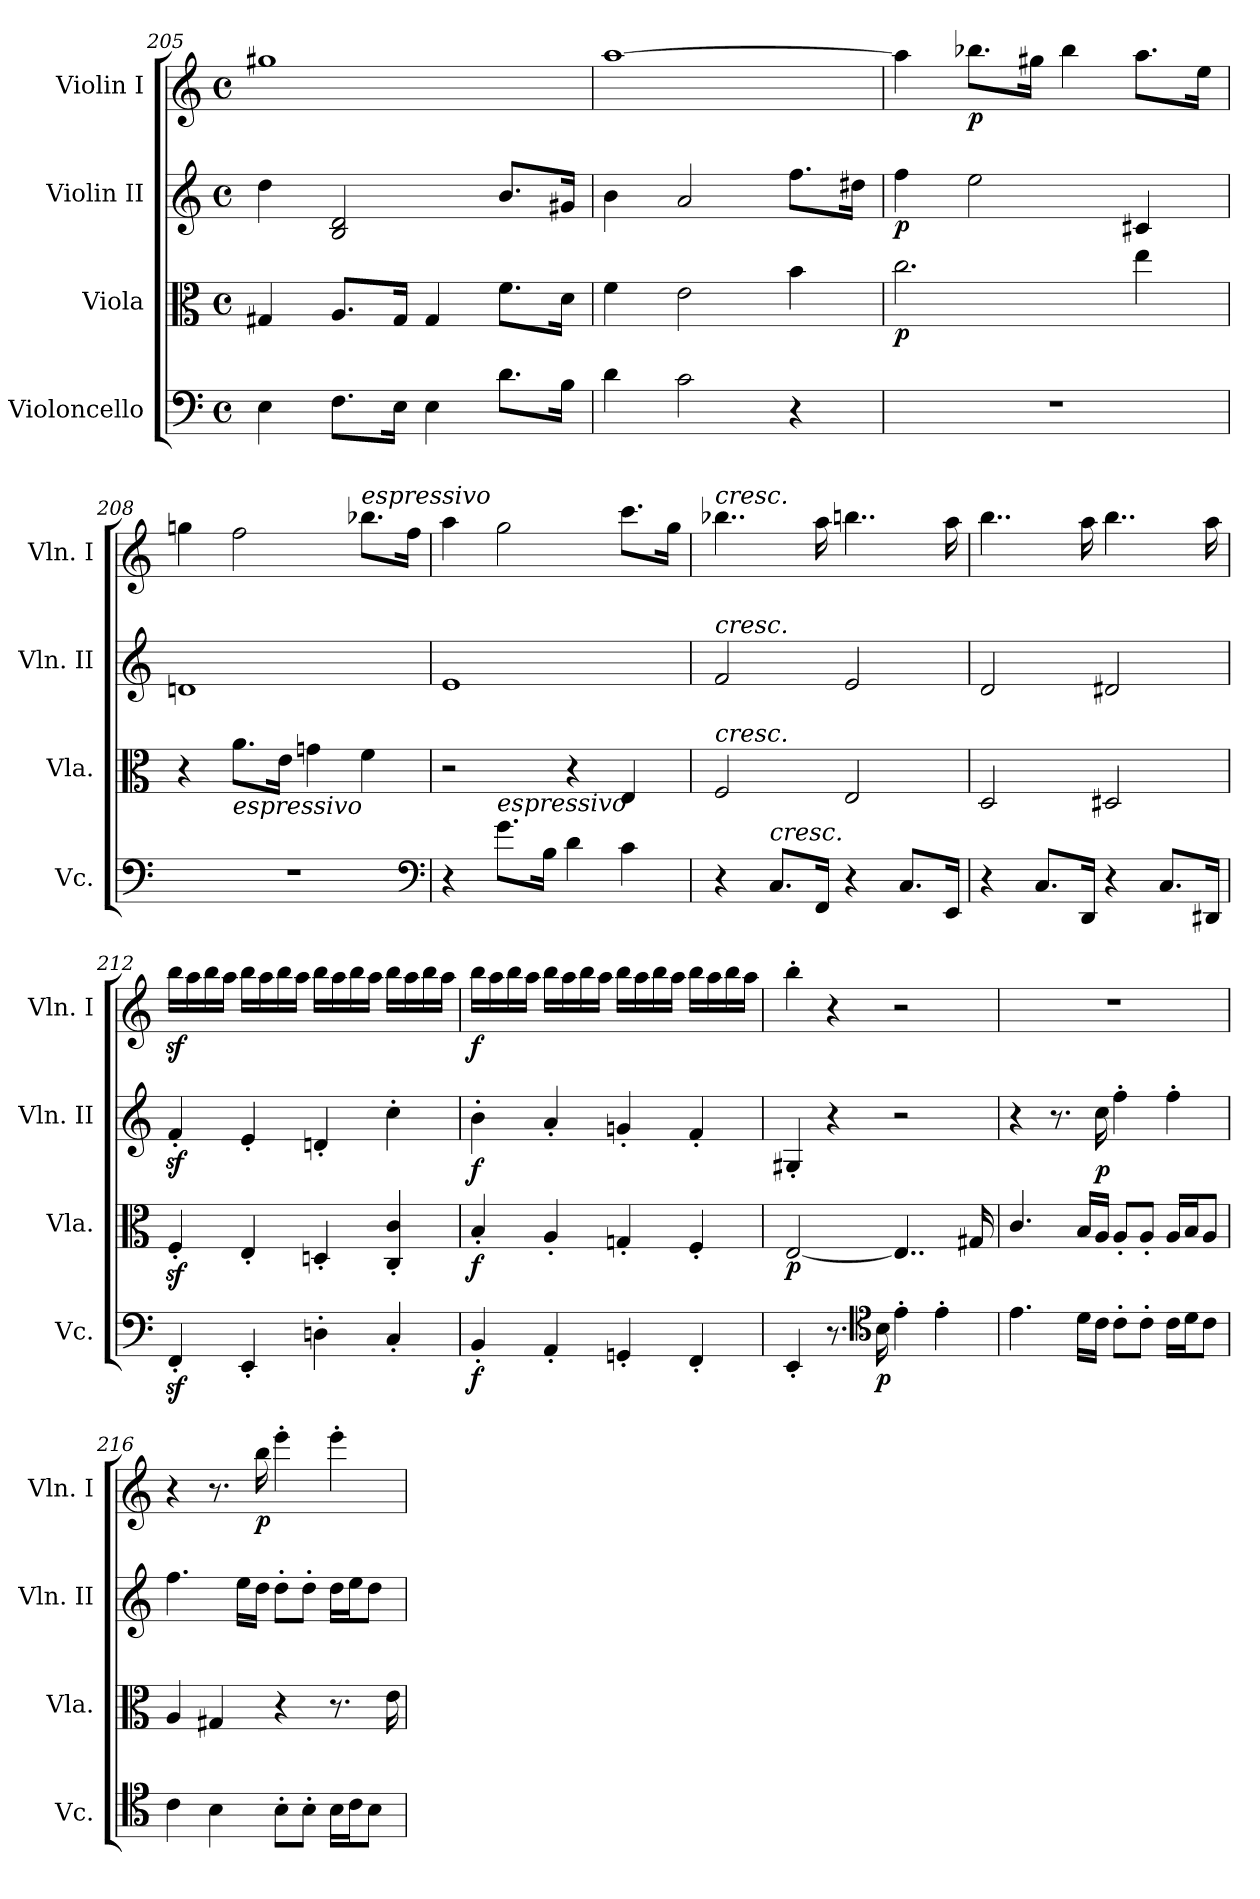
**kern	**dynam	**kern	**dynam	**kern	**dynam	**kern	**dynam
*part4	*part4	*part3	*part3	*part2	*part2	*part1	*part1
*staff4	*staff4	*staff3	*staff3	*staff2	*staff2	*staff1	*staff1
*I"Violoncello	*	*I"Viola	*	*I"Violin II	*	*I"Violin I	*
*I'Vc.	*	*I'Vla.	*	*I'Vln. II	*	*I'Vln. I	*
*clefF4	*	*clefC3	*	*clefG2	*	*clefG2	*
*k[]	*	*k[]	*	*k[]	*	*k[]	*
*M4/4	*	*M4/4	*	*M4/4	*	*M4/4	*
*met(c)	*	*met(c)	*	*met(c)	*	*met(c)	*
=205	=205	=205	=205	=205	=205	=205	=205
4E\	.	4G#X/	.	4dd\	.	1gg#X	.
8.F\L	.	8.A/L	.	2B/ 2d/	.	.	.
16E\Jk	.	16G#/Jk	.	.	.	.	.
4E\	.	4G#/	.	.	.	.	.
8.d\L	.	8.f\L	.	8.b/L	.	.	.
16B\Jk	.	16d\Jk	.	16g#X/Jk	.	.	.
=206	=206	=206	=206	=206	=206	=206	=206
4d\	.	4f\	.	4b\	.	[1aa	.
2c\	.	2e\	.	2a/	.	.	.
4r	.	4b\	.	8.ff\L	.	.	.
.	.	.	.	16dd#X\Jk	.	.	.
=207	=207	=207	=207	=207	=207	=207	=207
!	!	!	!LO:DY:b	!	!LO:DY:b	!	!
1r	.	2.cc\	p	4ff\	p	4aa\]	.
!	!	!	!	!	!	!	!LO:DY:b
.	.	.	.	2ee\	.	8.bb-X\L	p
.	.	.	.	.	.	16gg#X\Jk	.
.	.	.	.	.	.	4bb-\	.
.	.	4ee\	.	4c#X/	.	8.aa\L	.
.	.	.	.	.	.	16ee\Jk	.
=208	=208	=208	=208	=208	=208	=208	=208
1r	.	4r	.	1dn	.	4ggn\	.
!	!	!LO:TX:b:i:t=espressivo	!	!	!	!	!
.	.	8.a\L	.	.	.	2ff\	.
.	.	16e\Jk	.	.	.	.	.
.	.	4gn\	.	.	.	.	.
!	!	!	!	!	!	!LO:TX:a:i:t=espressivo	!
.	.	4f\	.	.	.	8.bb-X\L	.
*clefF4	*	*	*	*	*	*	*
.	.	.	.	.	.	16ff\Jk	.
=209	=209	=209	=209	=209	=209	=209	=209
4r	.	2r	.	1e	.	4aa\	.
!LO:TX:a:i:t=espressivo	!	!	!	!	!	!	!
8.g\L	.	.	.	.	.	2gg\	.
16B\Jk	.	.	.	.	.	.	.
4d\	.	4r	.	.	.	.	.
4c\	.	4E/	.	.	.	8.ccc\L	.
.	.	.	.	.	.	16gg\Jk	.
=210	=210	=210	=210	=210	=210	=210	=210
!	!	!	!	!	!	!LO:TX:a:i:t=cresc.	!
!	!	!	!	!LO:TX:a:i:t=cresc.	!	!	!
!	!	!LO:TX:a:i:t=cresc.	!	!	!	!	!
4r	.	2F/	.	2f/	.	4..bb-X\	.
!LO:TX:a:i:t=cresc.	!	!	!	!	!	!	!
8.C/L	.	.	.	.	.	.	.
16FF/Jk	.	.	.	.	.	16aa\	.
4r	.	2E/	.	2e/	.	4..bbn\	.
8.C/L	.	.	.	.	.	.	.
16EE/Jk	.	.	.	.	.	16aa\	.
=211	=211	=211	=211	=211	=211	=211	=211
4r	.	2D/	.	2d/	.	4..bb\	.
8.C/L	.	.	.	.	.	.	.
16DD/Jk	.	.	.	.	.	16aa\	.
4r	.	2D#X/	.	2d#X/	.	4..bb\	.
8.C/L	.	.	.	.	.	.	.
16DD#X/Jk	.	.	.	.	.	16aa\	.
=212	=212	=212	=212	=212	=212	=212	=212
4FFz<'/	.	4Fz<'/	.	4fz<'/	.	16bbz<\LL	.
.	.	.	.	.	.	16aa\	.
.	.	.	.	.	.	16bb\	.
.	.	.	.	.	.	16aa\JJ	.
4EE'/	.	4E'/	.	4e'/	.	16bb\LL	.
.	.	.	.	.	.	16aa\	.
.	.	.	.	.	.	16bb\	.
.	.	.	.	.	.	16aa\JJ	.
4Dn'\	.	4Dn'/	.	4dn'/	.	16bb\LL	.
.	.	.	.	.	.	16aa\	.
.	.	.	.	.	.	16bb\	.
.	.	.	.	.	.	16aa\JJ	.
4C'/	.	4C/' 4c/'	.	4cc'\	.	16bb\LL	.
.	.	.	.	.	.	16aa\	.
.	.	.	.	.	.	16bb\	.
.	.	.	.	.	.	16aa\JJ	.
=213	=213	=213	=213	=213	=213	=213	=213
!	!LO:DY:b	!	!LO:DY:b	!	!LO:DY:b	!	!LO:DY:b
4BB'/	f	4B'/	f	4b'\	f	16bb\LL	f
.	.	.	.	.	.	16aa\	.
.	.	.	.	.	.	16bb\	.
.	.	.	.	.	.	16aa\JJ	.
4AA'/	.	4A'/	.	4a'/	.	16bb\LL	.
.	.	.	.	.	.	16aa\	.
.	.	.	.	.	.	16bb\	.
.	.	.	.	.	.	16aa\JJ	.
4GGn'/	.	4Gn'/	.	4gn'/	.	16bb\LL	.
.	.	.	.	.	.	16aa\	.
.	.	.	.	.	.	16bb\	.
.	.	.	.	.	.	16aa\JJ	.
4FF'/	.	4F'/	.	4f'/	.	16bb\LL	.
.	.	.	.	.	.	16aa\	.
.	.	.	.	.	.	16bb\	.
.	.	.	.	.	.	16aa\JJ	.
=214	=214	=214	=214	=214	=214	=214	=214
!	!	!	!LO:DY:b	!	!	!	!
4EE'/	.	[2E/	p	4G#X'/	.	4bb'\	.
8.r	.	.	.	4r	.	4r	.
*clefC4	*	*	*	*	*	*	*
!	!LO:DY:b	!	!	!	!	!	!
16B\	p	.	.	.	.	.	.
4e'\	.	4..E/]	.	2r	.	2r	.
4e'\	.	.	.	.	.	.	.
.	.	16G#X/	.	.	.	.	.
=215	=215	=215	=215	=215	=215	=215	=215
4.e\	.	4.c/	.	4r	.	1r	.
.	.	.	.	8.r	.	.	.
16d\LL	.	16B/LL	.	.	.	.	.
!	!	!	!	!	!LO:DY:b	!	!
16c\JJ	.	16A/JJ	.	16cc\	p	.	.
8c'\L	.	8A'/L	.	4ff'\	.	.	.
8c'\J	.	8A'/J	.	.	.	.	.
16c\LL	.	16A/LL	.	4ff'\	.	.	.
16d\J	.	16B/J	.	.	.	.	.
8c\J	.	8A/J	.	.	.	.	.
=216	=216	=216	=216	=216	=216	=216	=216
4c\	.	4A/	.	4.ff\	.	4r	.
4B\	.	4G#X/	.	.	.	8.r	.
.	.	.	.	16ee\LL	.	.	.
!	!	!	!	!	!	!	!LO:DY:b
.	.	.	.	16dd\JJ	.	16bb\	p
8B'\L	.	4r	.	8dd'\L	.	4eee'\	.
8B'\J	.	.	.	8dd'\J	.	.	.
16B\LL	.	8.r	.	16dd\LL	.	4eee'\	.
16c\J	.	.	.	16ee\J	.	.	.
8B\J	.	.	.	8dd\J	.	.	.
.	.	16e\	.	.	.	.	.
=	=	=	=	=	=	=	=
*-	*-	*-	*-	*-	*-	*-	*-
